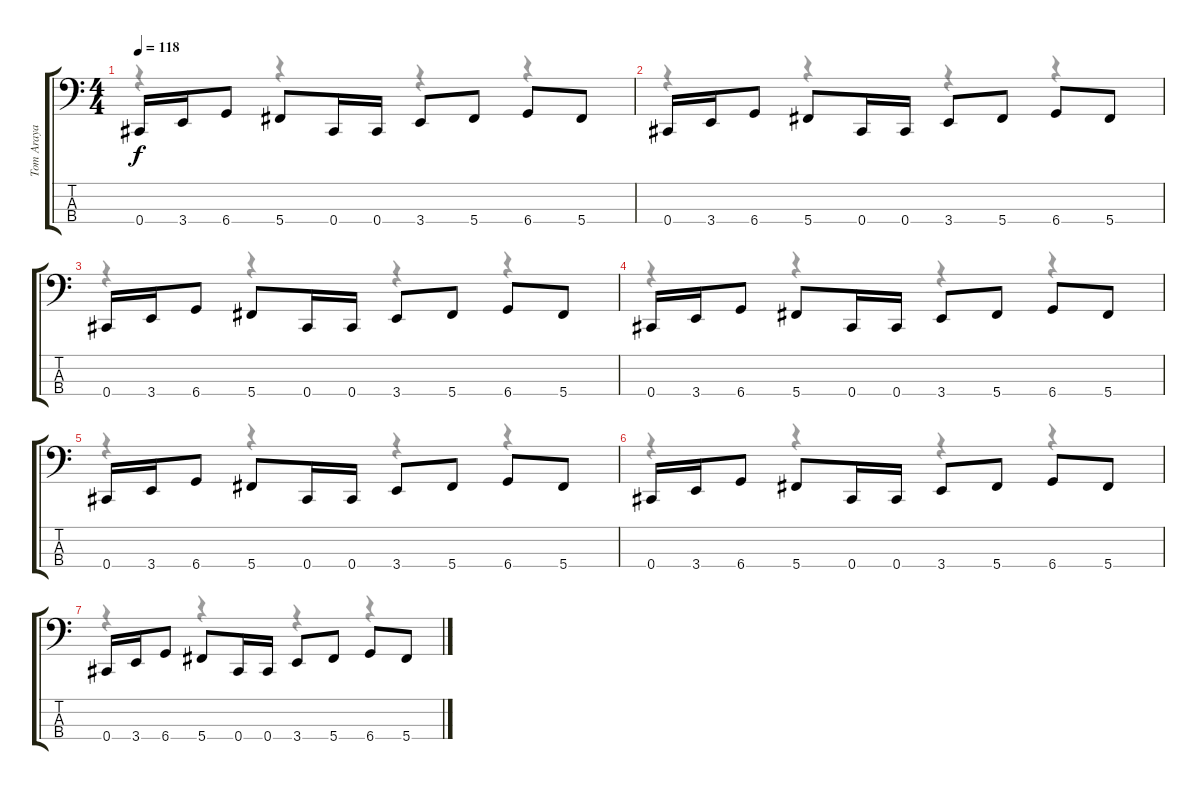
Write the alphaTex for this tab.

\track ("Tom Araya" "Tom Araya") {instrument electricbasspick}
\staff {score tabs}
\tuning (E2 B1 Gb1 Db1) {hide}
\voice
\ts (4 4)
\tempo 118
\clef f4
\ks c
0.4.16{dy f} 3.4.16 6.4.8 5.4.8 0.4.16 0.4.16 3.4.8 5.4.8 6.4.8 5.4.8 |
0.4.16 3.4.16 6.4.8 5.4.8 0.4.16 0.4.16 3.4.8 5.4.8 6.4.8 5.4.8 |
0.4.16 3.4.16 6.4.8 5.4.8 0.4.16 0.4.16 3.4.8 5.4.8 6.4.8 5.4.8 |
0.4.16 3.4.16 6.4.8 5.4.8 0.4.16 0.4.16 3.4.8 5.4.8 6.4.8 5.4.8 |
0.4.16 3.4.16 6.4.8 5.4.8 0.4.16 0.4.16 3.4.8 5.4.8 6.4.8 5.4.8 |
0.4.16 3.4.16 6.4.8 5.4.8 0.4.16 0.4.16 3.4.8 5.4.8 6.4.8 5.4.8 |
0.4.16 3.4.16 6.4.8 5.4.8 0.4.16 0.4.16 3.4.8 5.4.8 6.4.8 5.4.8
\voice
\clef f4
\ottava regular
\simile none
\ks c
r.4{dy f} r.4 r.4 r.4 |
r.4 r.4 r.4 r.4 |
r.4 r.4 r.4 r.4 |
r.4 r.4 r.4 r.4 |
r.4 r.4 r.4 r.4 |
r.4 r.4 r.4 r.4 |
r.4 r.4 r.4 r.4
